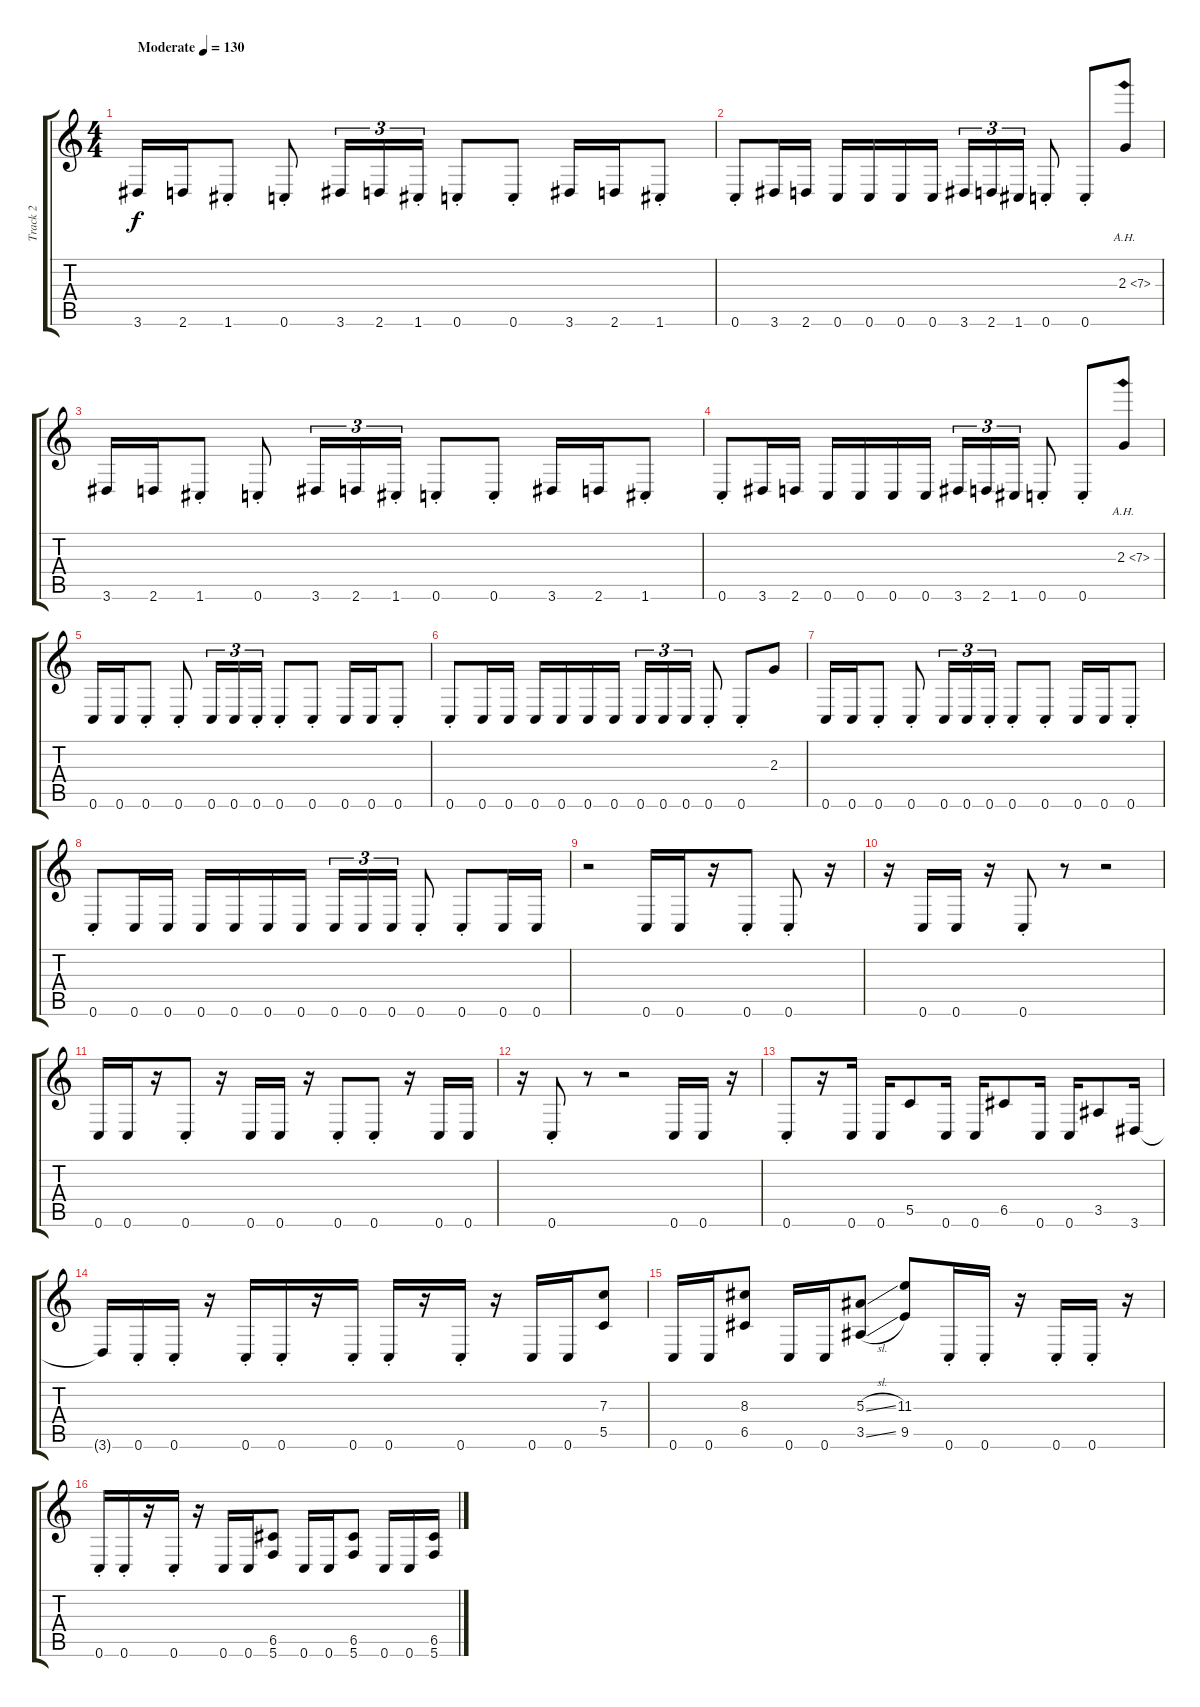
\track ("Track 2" "Track 2") {instrument overdrivenguitar}
\staff {score tabs}
\tuning (D4 A3 F3 C3 G2 C2) {hide}
\ts (4 4)
\tempo (130 "Moderate")
\clef g2
\ks c
3.6.16{dy f instrument overdrivenguitar} 2.6.16 1.6{st}.8 0.6{st}.8 3.6.16{tu (3 2)} 2.6.16{tu (3 2)} 1.6{st}.16{tu (3 2)} 0.6{st}.8 0.6{st}.8 3.6.16 2.6.16 1.6{st}.8 |
0.6{st}.8 3.6.16 2.6.16 0.6.16 0.6.16 0.6.16 0.6.16 3.6.16{tu (3 2)} 2.6.16{tu (3 2)} 1.6.16{tu (3 2)} 0.6{st}.8 0.6{st}.8 2.3{ah 5}.8 |
3.6.16 2.6.16 1.6{st}.8 0.6{st}.8 3.6.16{tu (3 2)} 2.6.16{tu (3 2)} 1.6{st}.16{tu (3 2)} 0.6{st}.8 0.6{st}.8 3.6.16 2.6.16 1.6{st}.8 |
0.6{st}.8 3.6.16 2.6.16 0.6.16 0.6.16 0.6.16 0.6.16 3.6.16{tu (3 2)} 2.6.16{tu (3 2)} 1.6.16{tu (3 2)} 0.6{st}.8 0.6{st}.8 2.3{ah 5}.8 |
0.6.16 0.6.16 0.6{st}.8 0.6{st}.8 0.6.16{tu (3 2)} 0.6.16{tu (3 2)} 0.6{st}.16{tu (3 2)} 0.6{st}.8 0.6{st}.8 0.6.16 0.6.16 0.6{st}.8 |
0.6{st}.8 0.6.16 0.6.16 0.6.16 0.6.16 0.6.16 0.6.16 0.6.16{tu (3 2)} 0.6.16{tu (3 2)} 0.6.16{tu (3 2)} 0.6{st}.8 0.6{st}.8 2.3.8 |
0.6.16 0.6.16 0.6{st}.8 0.6{st}.8 0.6.16{tu (3 2)} 0.6.16{tu (3 2)} 0.6{st}.16{tu (3 2)} 0.6{st}.8 0.6{st}.8 0.6.16 0.6.16 0.6{st}.8 |
0.6{st}.8 0.6.16 0.6.16 0.6.16 0.6.16 0.6.16 0.6.16 0.6.16{tu (3 2)} 0.6.16{tu (3 2)} 0.6.16{tu (3 2)} 0.6{st}.8 0.6{st}.8 0.6.16 0.6.16 |
r.2 0.6.16 0.6.16 r.16 0.6{st}.8 0.6{st}.8 r.16 |
r.16 0.6.16 0.6.16 r.16 0.6{st}.8 r.8 r.2 |
0.6.16 0.6.16 r.16 0.6{st}.8 r.16 0.6.16 0.6.16 r.16 0.6{st}.8 0.6{st}.8 r.16 0.6.16 0.6.16 |
r.16 0.6{st}.8 r.8 r.2 0.6.16 0.6.16 r.16 |
0.6{st}.8 r.16 0.6.16 0.6.16 5.5.8 0.6.16 0.6.16 6.5.8 0.6.16 0.6.16 3.5.8 3.6.16 |
3.6{t}.16 0.6{st}.16 0.6{st}.16 r.16 0.6{st}.16 0.6{st}.16 r.16 0.6{st}.16 0.6{st}.16 r.16 0.6{st}.16 r.16 0.6.16 0.6.16 (7.3 5.5).8 |
0.6.16 0.6.16 (8.3 6.5).8 0.6.16 0.6.16 (5.3{sl} 3.5{sl}).8 (11.3 9.5).8 0.6{st}.16 0.6{st}.16 r.16 0.6{st}.16 0.6{st}.16 r.16 |
0.6{st}.16 0.6{st}.16 r.16 0.6{st}.16 r.16 0.6.16 0.6.16 (6.5 5.6).8 0.6.16 0.6.16 (6.5 5.6).8 0.6.16 0.6.16 (6.5 5.6).16
